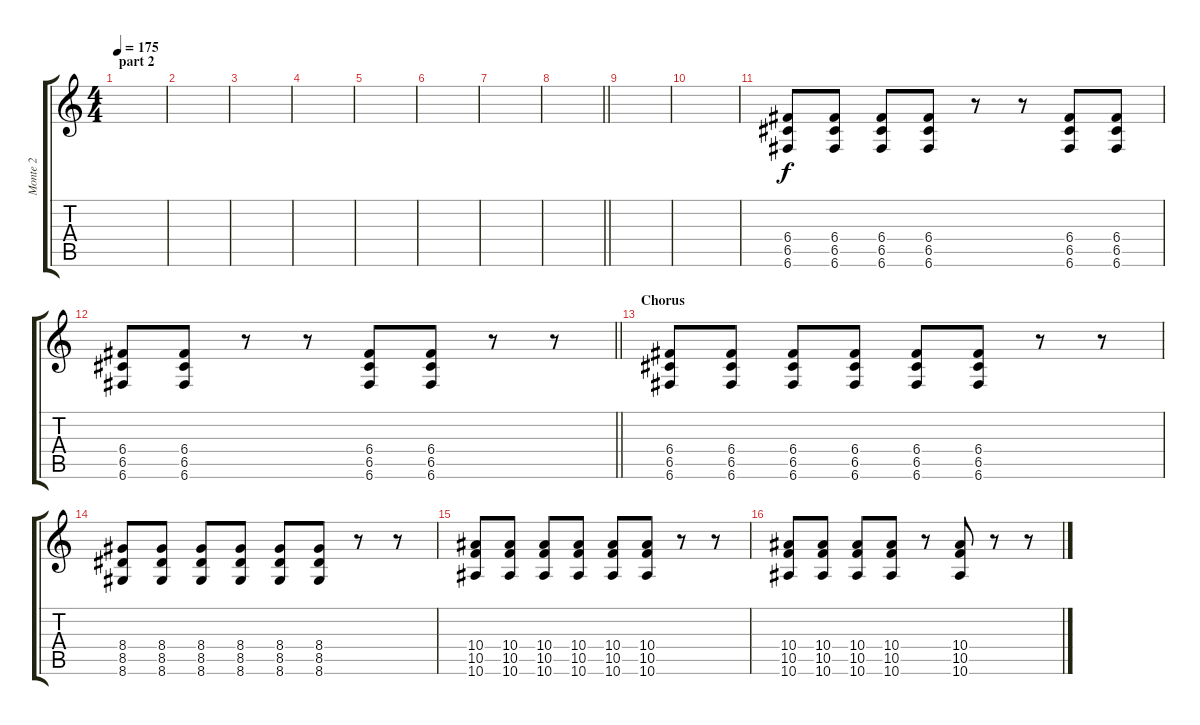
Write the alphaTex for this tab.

\track ("Monte 2" "Monte 2") {instrument overdrivenguitar}
\staff {score tabs}
\tuning (D4 A3 F3 C3 G2 C2) {hide}
\ts (4 4)
\section ("" "part 2")
\tempo 175
\clef g2
\ks c
|
|
|
|
|
|
|
\barLineRight lightlight
|
|
|
(6.4 6.5 6.6).8 (6.4 6.5 6.6).8 (6.4 6.5 6.6).8 (6.4 6.5 6.6).8 r.8 r.8 (6.4 6.5 6.6).8 (6.4 6.5 6.6).8 |
\barLineRight lightlight
(6.4 6.5 6.6).8 (6.4 6.5 6.6).8 r.8 r.8 (6.4 6.5 6.6).8 (6.4 6.5 6.6).8 r.8 r.8 |
\section ("" "Chorus")
(6.4 6.5 6.6).8 (6.4 6.5 6.6).8 (6.4 6.5 6.6).8 (6.4 6.5 6.6).8 (6.4 6.5 6.6).8 (6.4 6.5 6.6).8 r.8 r.8 |
(8.4 8.5 8.6).8 (8.4 8.5 8.6).8 (8.4 8.5 8.6).8 (8.4 8.5 8.6).8 (8.4 8.5 8.6).8 (8.4 8.5 8.6).8 r.8 r.8 |
(10.4 10.5 10.6).8 (10.4 10.5 10.6).8 (10.4 10.5 10.6).8 (10.4 10.5 10.6).8 (10.4 10.5 10.6).8 (10.4 10.5 10.6).8 r.8 r.8 |
(10.4 10.5 10.6).8 (10.4 10.5 10.6).8 (10.4 10.5 10.6).8 (10.4 10.5 10.6).8 r.8 (10.4 10.5 10.6).8 r.8 r.8
